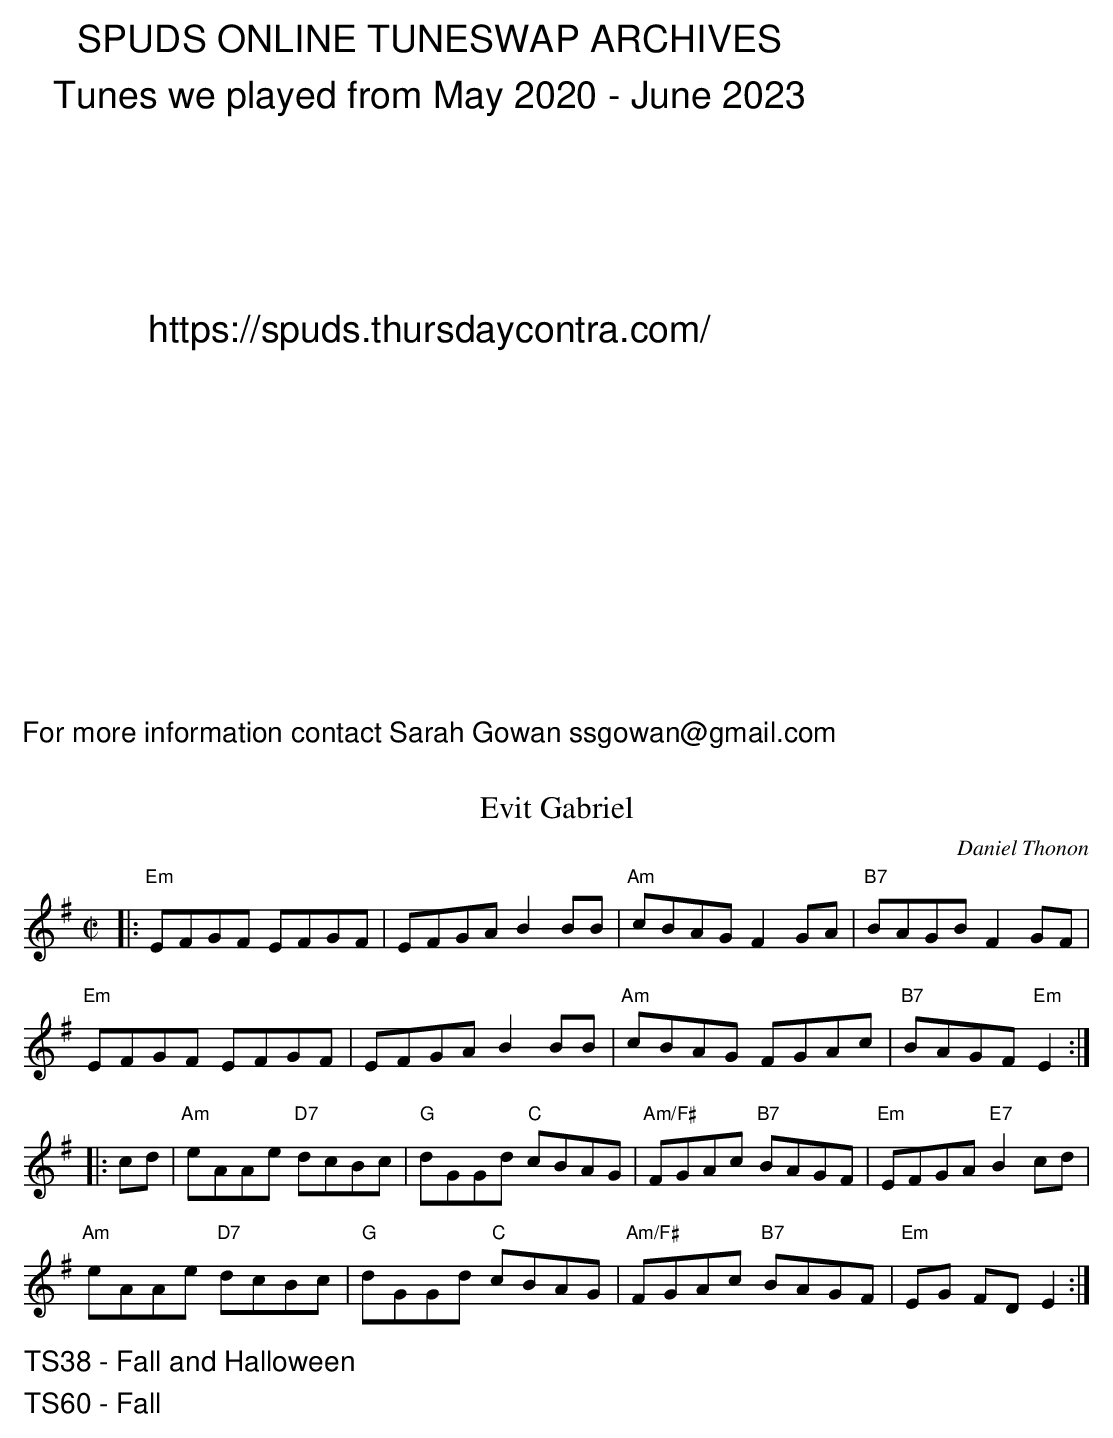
X:1
T:Evit Gabriel
C:Daniel Thonon
M:C|
K:Em
|:"Em"EFGF EFGF | EFGA B2BB |"Am"cBAG F2GA |"B7"BAGB F2 GF |
"Em"EFGF EFGF | EFGA B2BB | "Am"cBAG FGAc | "B7"BAGF "Em"E2 :|
|: cd|"Am"eAAe "D7"dcBc | "G"dGGd "C"cBAG | "Am/F#"FGAc "B7"BAGF | "Em"EFGA "E7"B2cd |
"Am"eAAe "D7"dcBc | "G"dGGd "C"cBAG | "Am/F#"FGAc "B7"BAGF| "Em"EG FD E2 :|
